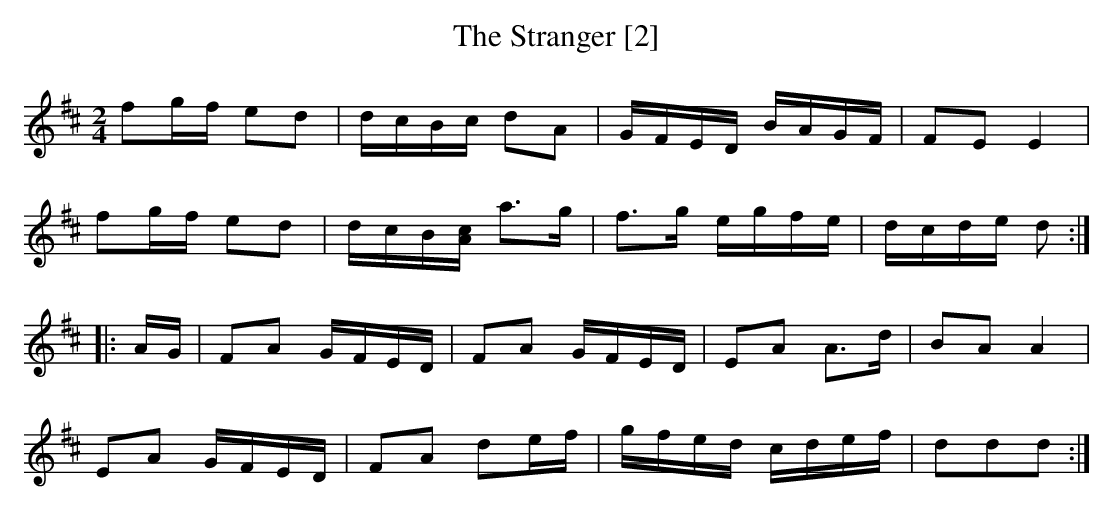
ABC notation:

X:1
T:Stranger [2], The
M:2/4
L:1/8
K:D
fg/f/ ed|d/c/B/c/ dA|G/F/E/D/ B/A/G/F/|FE E2|
fg/f/ ed|d/c/B/[A/c/] a>g|f>g e/g/f/e/|d/c/d/e/ d:|
|:A/G/|FA G/F/E/D/|FA G/F/E/D/|EA A>d|BA A2|
EA G/F/E/D/|FA de/f/|g/f/e/d/ c/d/e/f/|ddd:|
